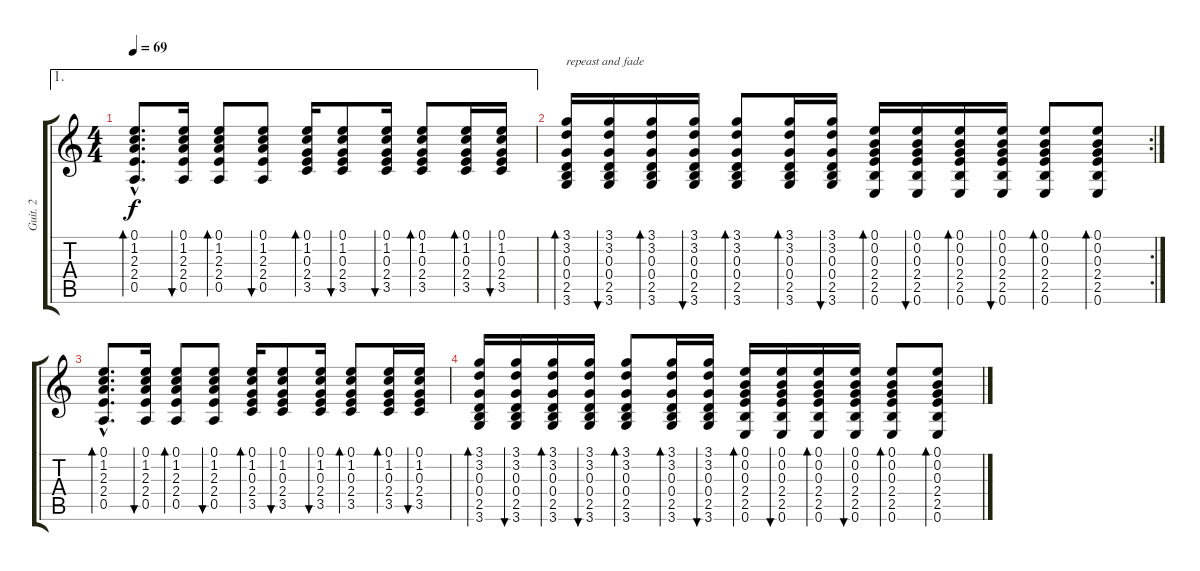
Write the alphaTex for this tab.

\track ("Guit. 2" "Guit. 2") {instrument distortionguitar}
\staff {score tabs}
\tuning (E4 B3 G3 D3 A2 E2) {hide}
\ae 1
\ts (4 4)
\tempo 69
\clef g2
\ks c
(0.1{hac} 1.2{hac} 2.3{hac} 2.4{hac} 0.5{hac}).8{d bd 30 dy f} (0.1 1.2 2.3 2.4 0.5).16{bu 30} (0.1 1.2 2.3 2.4 0.5).8{bd 30} (0.1 1.2 2.3 2.4 0.5).8{bu 30} (0.1 1.2 0.3 2.4 3.5).16{bd 30} (0.1 1.2 0.3 2.4 3.5).8{bu 30} (0.1 1.2 0.3 2.4 3.5).16{bu 30} (0.1 1.2 0.3 2.4 3.5).8{bd 30} (0.1 1.2 0.3 2.4 3.5).16{bd 30} (0.1 1.2 0.3 2.4 3.5).16{bu 30} |
\rc 2
(3.1 3.2 0.3 0.4 2.5 3.6).16{bd 30 txt "repeast and fade"} (3.1 3.2 0.3 0.4 2.5 3.6).16{bu 30} (3.1 3.2 0.3 0.4 2.5 3.6).16{bd 30} (3.1 3.2 0.3 0.4 2.5 3.6).16{bu 30} (3.1 3.2 0.3 0.4 2.5 3.6).8{bd 30} (3.1 3.2 0.3 0.4 2.5 3.6).16{bd 30} (3.1 3.2 0.3 0.4 2.5 3.6).16{bu 30} (0.1 0.2 0.3 2.4 2.5 0.6).16{bd 30} (0.1 0.2 0.3 2.4 2.5 0.6).16{bu 30} (0.1 0.2 0.3 2.4 2.5 0.6).16{bd 30} (0.1 0.2 0.3 2.4 2.5 0.6).16{bu 30} (0.1 0.2 0.3 2.4 2.5 0.6).8{bd 30} (0.1 0.2 0.3 2.4 2.5 0.6).8{bd 30} |
(0.1{hac} 1.2{hac} 2.3{hac} 2.4{hac} 0.5{hac}).8{d bd 30 volume 0} (0.1 1.2 2.3 2.4 0.5).16{bu 30} (0.1 1.2 2.3 2.4 0.5).8{bd 30} (0.1 1.2 2.3 2.4 0.5).8{bu 30} (0.1 1.2 0.3 2.4 3.5).16{bd 30} (0.1 1.2 0.3 2.4 3.5).8{bu 30} (0.1 1.2 0.3 2.4 3.5).16{bu 30} (0.1 1.2 0.3 2.4 3.5).8{bd 30} (0.1 1.2 0.3 2.4 3.5).16{bd 30} (0.1 1.2 0.3 2.4 3.5).16{bu 30} |
(3.1 3.2 0.3 0.4 2.5 3.6).16{bd 30} (3.1 3.2 0.3 0.4 2.5 3.6).16{bu 30} (3.1 3.2 0.3 0.4 2.5 3.6).16{bd 30} (3.1 3.2 0.3 0.4 2.5 3.6).16{bu 30} (3.1 3.2 0.3 0.4 2.5 3.6).8{bd 30} (3.1 3.2 0.3 0.4 2.5 3.6).16{bd 30} (3.1 3.2 0.3 0.4 2.5 3.6).16{bu 30} (0.1 0.2 0.3 2.4 2.5 0.6).16{bd 30} (0.1 0.2 0.3 2.4 2.5 0.6).16{bu 30} (0.1 0.2 0.3 2.4 2.5 0.6).16{bd 30} (0.1 0.2 0.3 2.4 2.5 0.6).16{bu 30} (0.1 0.2 0.3 2.4 2.5 0.6).8{bd 30} (0.1 0.2 0.3 2.4 2.5 0.6).8{bd 30}
